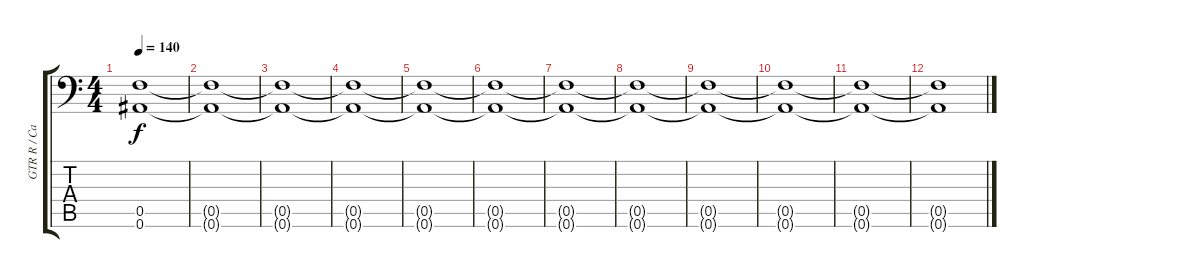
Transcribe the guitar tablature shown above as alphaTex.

\track ("GTR R / Carlos" "GTR R / Ca") {instrument distortionguitar}
\staff {score tabs}
\tuning (C4 G3 Eb3 Bb2 F2 Bb1) {hide}
\ts (4 4)
\tempo 140
\clef f4
\ks c
(0.5{t} 0.6{t}).1{dy f} |
(0.5{t} 0.6{t}).1 |
(0.5{t} 0.6{t}).1 |
(0.5{t} 0.6{t}).1 |
(0.5{t} 0.6{t}).1 |
(0.5{t} 0.6{t}).1 |
(0.5{t} 0.6{t}).1 |
(0.5{t} 0.6{t}).1 |
(0.5{t} 0.6{t}).1 |
(0.5{t} 0.6{t}).1 |
(0.5{t} 0.6{t}).1 |
(0.5{t} 0.6{t}).1
